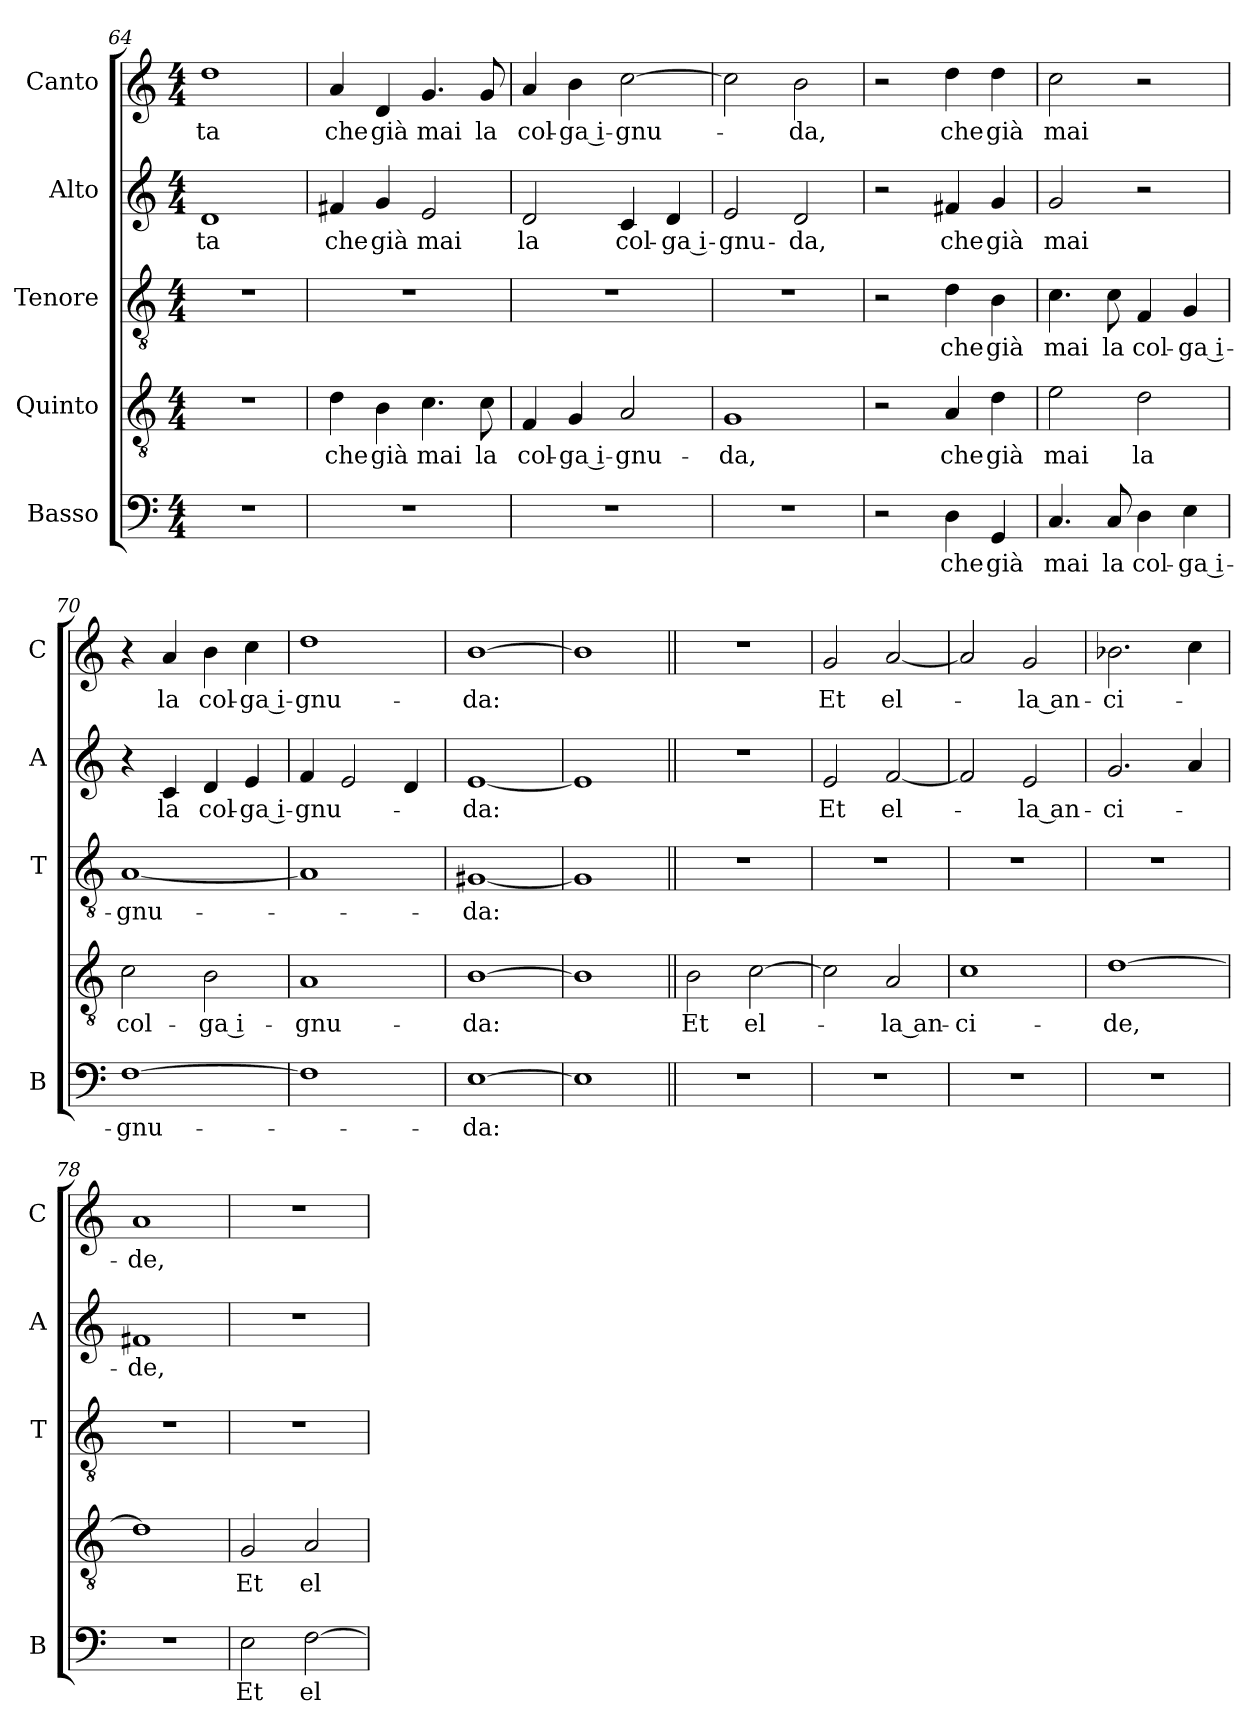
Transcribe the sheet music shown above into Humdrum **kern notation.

**kern	**text	**kern	**text	**kern	**text	**kern	**text	**kern	**text
*part5	*part5	*part4	*part4	*part3	*part3	*part2	*part2	*part1	*part1
*staff5	*staff5	*staff4	*staff4	*staff3	*staff3	*staff2	*staff2	*staff1	*staff1
*I"Basso	*	*I"Quinto	*	*I"Tenore	*	*I"Alto	*	*I"Canto	*
*I'B	*	*	*	*I'T	*	*I'A	*	*I'C	*
*clefF4	*	*clefGv2	*	*clefGv2	*	*clefG2	*	*clefG2	*
*k[]	*	*k[]	*	*k[]	*	*k[]	*	*k[]	*
*C:	*	*C:	*	*C:	*	*C:	*	*C:	*
*M4/4	*	*M4/4	*	*M4/4	*	*M4/4	*	*M4/4	*
=64	=64	=64	=64	=64	=64	=64	=64	=64	=64
!	!	!	!	!	!	!	!LO:LY:b	!	!LO:LY:b
1r	.	1r	.	1r	.	1d	-ta	1dd	-ta
=65	=65	=65	=65	=65	=65	=65	=65	=65	=65
!	!	!	!LO:LY:b	!	!	!	!LO:LY:b	!	!LO:LY:b
1r	.	4d\	che	1r	.	4f#X/	che	4a/	che
!	!	!	!LO:LY:b	!	!	!	!LO:LY:b	!	!LO:LY:b
.	.	4B\	già	.	.	4g/	già	4d/	già
!	!	!	!LO:LY:b	!	!	!	!LO:LY:b	!	!LO:LY:b
.	.	4.c\	mai	.	.	2e/	mai	4.g/	mai
!	!	!	!LO:LY:b	!	!	!	!	!	!LO:LY:b
.	.	8c\	la	.	.	.	.	8g/	la
=66	=66	=66	=66	=66	=66	=66	=66	=66	=66
!	!	!	!LO:LY:b	!	!	!	!LO:LY:b	!	!LO:LY:b
1r	.	4F/	col-	1r	.	2d/	la	4a/	col-
!	!	!	!LO:LY:b	!	!	!	!	!	!LO:LY:b
.	.	4G/	-ga i-	.	.	.	.	4b\	-ga i-
!	!	!	!LO:LY:b	!	!	!	!LO:LY:b	!	!LO:LY:b
.	.	2A/	-gnu-	.	.	4c/	col-	[2cc\	-gnu-
!	!	!	!	!	!	!	!LO:LY:b	!	!
.	.	.	.	.	.	4d/	-ga i-	.	.
!!LO:LB:g=z
=67	=67	=67	=67	=67	=67	=67	=67	=67	=67
!	!	!	!LO:LY:b	!	!	!	!LO:LY:b	!	!
1r	.	1G	-da,	1r	.	2e/	-gnu-	2cc\]	.
!	!	!	!	!	!	!	!LO:LY:b	!	!LO:LY:b
.	.	.	.	.	.	2d/	-da,	2b\	-da,
=68	=68	=68	=68	=68	=68	=68	=68	=68	=68
2r	.	2r	.	2r	.	2r	.	2r	.
!	!LO:LY:b	!	!LO:LY:b	!	!LO:LY:b	!	!LO:LY:b	!	!LO:LY:b
4D\	che	4A/	che	4d\	che	4f#X/	che	4dd\	che
!	!LO:LY:b	!	!LO:LY:b	!	!LO:LY:b	!	!LO:LY:b	!	!LO:LY:b
4GG/	già	4d\	già	4B\	già	4g/	già	4dd\	già
=69	=69	=69	=69	=69	=69	=69	=69	=69	=69
!	!LO:LY:b	!	!LO:LY:b	!	!LO:LY:b	!	!LO:LY:b	!	!LO:LY:b
4.C/	mai	2e\	mai	4.c\	mai	2g/	mai	2cc\	mai
!	!LO:LY:b	!	!	!	!LO:LY:b	!	!	!	!
8C/	la	.	.	8c\	la	.	.	.	.
!	!LO:LY:b	!	!LO:LY:b	!	!LO:LY:b	!	!	!	!
4D\	col-	2d\	la	4F/	col-	2r	.	2r	.
!	!LO:LY:b	!	!	!	!LO:LY:b	!	!	!	!
4E\	-ga i-	.	.	4G/	-ga i-	.	.	.	.
=70	=70	=70	=70	=70	=70	=70	=70	=70	=70
!	!LO:LY:b	!	!LO:LY:b	!	!LO:LY:b	!	!	!	!
[1F	-gnu-	2c\	col-	[1A	-gnu-	4r	.	4r	.
!	!	!	!	!	!	!	!LO:LY:b	!	!LO:LY:b
.	.	.	.	.	.	4c/	la	4a/	la
!	!	!	!LO:LY:b	!	!	!	!LO:LY:b	!	!LO:LY:b
.	.	2B\	-ga i-	.	.	4d/	col-	4b\	col-
!	!	!	!	!	!	!	!LO:LY:b	!	!LO:LY:b
.	.	.	.	.	.	4e/	-ga i-	4cc\	-ga i-
=71	=71	=71	=71	=71	=71	=71	=71	=71	=71
!	!	!	!LO:LY:b	!	!	!	!LO:LY:b	!	!LO:LY:b
1F]	.	1A	-gnu-	1A]	.	4f/	-gnu-	1dd	-gnu-
.	.	.	.	.	.	2e/	.	.	.
.	.	.	.	.	.	4d/	.	.	.
=72	=72	=72	=72	=72	=72	=72	=72	=72	=72
!	!LO:LY:b	!	!LO:LY:b	!	!LO:LY:b	!	!LO:LY:b	!	!LO:LY:b
[1E	-da:	[1B	-da:	[1G#X	-da:	[1e	-da:	[1b	-da:
=73	=73	=73	=73	=73	=73	=73	=73	=73	=73
1E]	.	1B]	.	1G#]	.	1e]	.	1b]	.
!!LO:PB:g=z
=74||	=74||	=74||	=74||	=74||	=74||	=74||	=74||	=74||	=74||
!	!	!	!LO:LY:b	!	!	!	!	!	!
1r	.	2B\	Et	1r	.	1r	.	1r	.
!	!	!	!LO:LY:b	!	!	!	!	!	!
.	.	[2c\	el-	.	.	.	.	.	.
=75	=75	=75	=75	=75	=75	=75	=75	=75	=75
!	!	!	!	!	!	!	!LO:LY:b	!	!LO:LY:b
1r	.	2c\]	.	1r	.	2e/	Et	2g/	Et
!	!	!	!LO:LY:b	!	!	!	!LO:LY:b	!	!LO:LY:b
.	.	2A/	-la an-	.	.	[2f/	el-	[2a/	el-
=76	=76	=76	=76	=76	=76	=76	=76	=76	=76
!	!	!	!LO:LY:b	!	!	!	!	!	!
1r	.	1c	-ci-	1r	.	2f/]	.	2a/]	.
!	!	!	!	!	!	!	!LO:LY:b	!	!LO:LY:b
.	.	.	.	.	.	2e/	-la an-	2g/	-la an-
=77	=77	=77	=77	=77	=77	=77	=77	=77	=77
!	!	!	!LO:LY:b	!	!	!	!LO:LY:b	!	!LO:LY:b
1r	.	[1d	-de,	1r	.	2.g/	-ci-	2.b-X\	-ci-
.	.	.	.	.	.	4a/	.	4cc\	.
=78	=78	=78	=78	=78	=78	=78	=78	=78	=78
!	!	!	!	!	!	!	!LO:LY:b	!	!LO:LY:b
1r	.	1d]	.	1r	.	1f#X	-de,	1a	-de,
=79	=79	=79	=79	=79	=79	=79	=79	=79	=79
!	!LO:LY:b	!	!LO:LY:b	!	!	!	!	!	!
2E\	Et	2G/	Et	1r	.	1r	.	1r	.
!	!LO:LY:b	!	!LO:LY:b	!	!	!	!	!	!
[2F\	el-	2A/	el-	.	.	.	.	.	.
=	=	=	=	=	=	=	=	=	=
*-	*-	*-	*-	*-	*-	*-	*-	*-	*-
